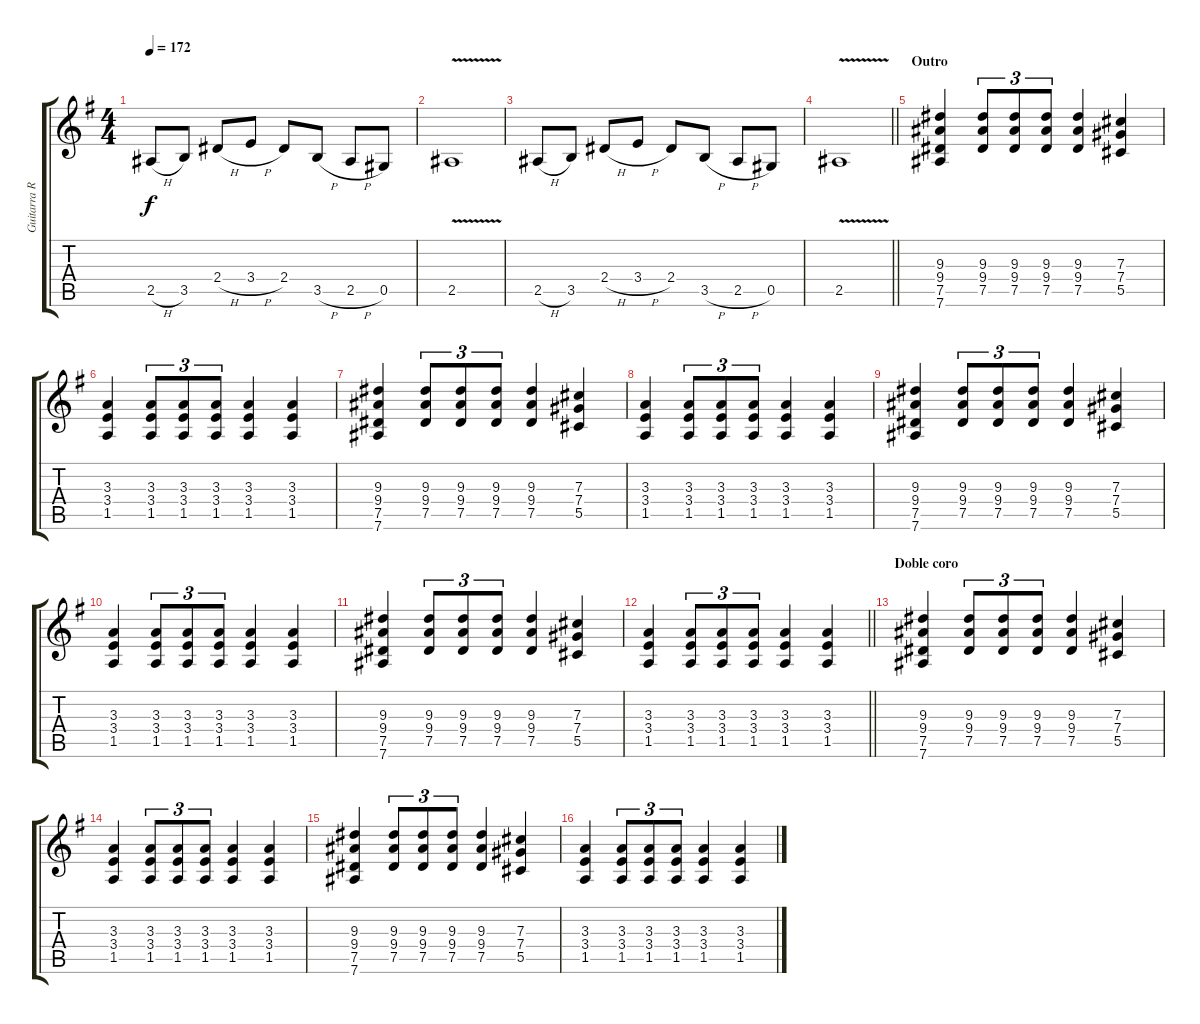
\track ("Guitarra Rítmica" "Guitarra R") {instrument distortionguitar}
\staff {score tabs}
\tuning (Eb4 Bb3 Gb3 Db3 Ab2 Eb2) {hide}
\ts (4 4)
\tempo 172
\clef g2
\ks eminor
2.5{h}.8{dy f volume 16} 3.5.8 2.4{h}.8 3.4{h}.8 2.4.8 3.5{h}.8 2.5{h}.8 0.5.8 |
2.5{v}.1 |
2.5{h}.8 3.5.8 2.4{h}.8 3.4{h}.8 2.4.8 3.5{h}.8 2.5{h}.8 0.5.8 |
\barLineRight lightlight
2.5{v}.1 |
\section ("" "Outro")
(9.3 9.4 7.5 7.6).4{volume 16} (9.3 9.4 7.5).8{tu (3 2)} (9.3 9.4 7.5).8{tu (3 2)} (9.3 9.4 7.5).8{tu (3 2)} (9.3 9.4 7.5).4 (7.3 7.4 5.5).4 |
(3.3 3.4 1.5).4 (3.3 3.4 1.5).8{tu (3 2)} (3.3 3.4 1.5).8{tu (3 2)} (3.3 3.4 1.5).8{tu (3 2)} (3.3 3.4 1.5).4 (3.3 3.4 1.5).4 |
(9.3 9.4 7.5 7.6).4 (9.3 9.4 7.5).8{tu (3 2)} (9.3 9.4 7.5).8{tu (3 2)} (9.3 9.4 7.5).8{tu (3 2)} (9.3 9.4 7.5).4 (7.3 7.4 5.5).4 |
(3.3 3.4 1.5).4 (3.3 3.4 1.5).8{tu (3 2)} (3.3 3.4 1.5).8{tu (3 2)} (3.3 3.4 1.5).8{tu (3 2)} (3.3 3.4 1.5).4 (3.3 3.4 1.5).4 |
(9.3 9.4 7.5 7.6).4 (9.3 9.4 7.5).8{tu (3 2)} (9.3 9.4 7.5).8{tu (3 2)} (9.3 9.4 7.5).8{tu (3 2)} (9.3 9.4 7.5).4 (7.3 7.4 5.5).4 |
(3.3 3.4 1.5).4 (3.3 3.4 1.5).8{tu (3 2)} (3.3 3.4 1.5).8{tu (3 2)} (3.3 3.4 1.5).8{tu (3 2)} (3.3 3.4 1.5).4 (3.3 3.4 1.5).4 |
(9.3 9.4 7.5 7.6).4 (9.3 9.4 7.5).8{tu (3 2)} (9.3 9.4 7.5).8{tu (3 2)} (9.3 9.4 7.5).8{tu (3 2)} (9.3 9.4 7.5).4 (7.3 7.4 5.5).4 |
\barLineRight lightlight
(3.3 3.4 1.5).4 (3.3 3.4 1.5).8{tu (3 2)} (3.3 3.4 1.5).8{tu (3 2)} (3.3 3.4 1.5).8{tu (3 2)} (3.3 3.4 1.5).4 (3.3 3.4 1.5).4 |
\section ("" "Doble coro")
(9.3 9.4 7.5 7.6).4 (9.3 9.4 7.5).8{tu (3 2)} (9.3 9.4 7.5).8{tu (3 2)} (9.3 9.4 7.5).8{tu (3 2)} (9.3 9.4 7.5).4 (7.3 7.4 5.5).4 |
(3.3 3.4 1.5).4 (3.3 3.4 1.5).8{tu (3 2)} (3.3 3.4 1.5).8{tu (3 2)} (3.3 3.4 1.5).8{tu (3 2)} (3.3 3.4 1.5).4 (3.3 3.4 1.5).4 |
(9.3 9.4 7.5 7.6).4 (9.3 9.4 7.5).8{tu (3 2)} (9.3 9.4 7.5).8{tu (3 2)} (9.3 9.4 7.5).8{tu (3 2)} (9.3 9.4 7.5).4 (7.3 7.4 5.5).4 |
(3.3 3.4 1.5).4 (3.3 3.4 1.5).8{tu (3 2)} (3.3 3.4 1.5).8{tu (3 2)} (3.3 3.4 1.5).8{tu (3 2)} (3.3 3.4 1.5).4 (3.3 3.4 1.5).4
